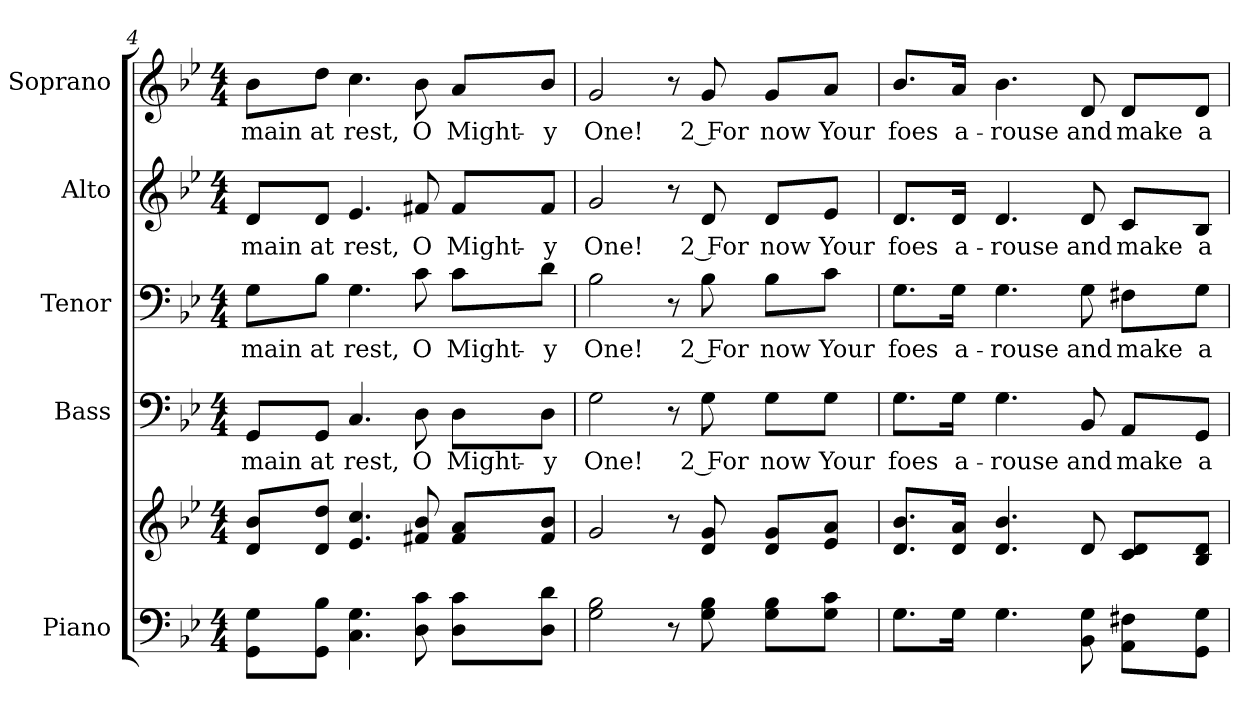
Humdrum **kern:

**kern	**kern	**kern	**text	**kern	**text	**kern	**text	**kern	**text
*part5	*part5	*part4	*part4	*part3	*part3	*part2	*part2	*part1	*part1
*staff6	*staff5	*staff4	*staff4	*staff3	*staff3	*staff2	*staff2	*staff1	*staff1
*I"Piano	*	*I"Bass	*	*I"Tenor	*	*I"Alto	*	*I"Soprano	*
*I'Pno.	*	*I'B.	*	*I'T.	*	*I'A.	*	*I'S.	*
!!LO:PB:g=z
*clefF4	*clefG2	*clefF4	*	*clefF4	*	*clefG2	*	*clefG2	*
*k[b-e-]	*k[b-e-]	*k[b-e-]	*	*k[b-e-]	*	*k[b-e-]	*	*k[b-e-]	*
*B-:	*B-:	*B-:	*	*B-:	*	*B-:	*	*B-:	*
*M4/4	*M4/4	*M4/4	*	*M4/4	*	*M4/4	*	*M4/4	*
=4	=4	=4	=4	=4	=4	=4	=4	=4	=4
!	!	!	!LO:LY:b:color=#000000	!	!	!	!	!	!
!	!	!	!	!	!LO:LY:b:color=#000000	!	!	!	!
!	!	!	!	!	!	!	!LO:LY:b:color=#000000	!	!
!	!	!	!	!	!	!	!	!	!LO:LY:b:color=#000000
8GGi\ 8Gi\L	8di/ 8b-i/L	8GGi/L	-main	8Gi\L	-main	8di/L	-main	8b-i\L	-main
!	!	!	!LO:LY:b:color=#000000	!	!	!	!	!	!
!	!	!	!	!	!LO:LY:b:color=#000000	!	!	!	!
!	!	!	!	!	!	!	!LO:LY:b:color=#000000	!	!
!	!	!	!	!	!	!	!	!	!LO:LY:b:color=#000000
8GGi\ 8B-i\J	8di/ 8ddi/J	8GGi/J	at	8B-i\J	at	8di/J	at	8ddi\J	at
!	!	!	!LO:LY:b:color=#000000	!	!	!	!	!	!
!	!	!	!	!	!LO:LY:b:color=#000000	!	!	!	!
!	!	!	!	!	!	!	!LO:LY:b:color=#000000	!	!
!	!	!	!	!	!	!	!	!	!LO:LY:b:color=#000000
4.Ci\ 4.Gi	4.e-i/ 4.cci	4.Ci/	rest,	4.Gi\	rest,	4.e-i/	rest,	4.cci\	rest,
!	!	!	!LO:LY:b:color=#000000	!	!	!	!	!	!
!	!	!	!	!	!LO:LY:b:color=#000000	!	!	!	!
!	!	!	!	!	!	!	!LO:LY:b:color=#000000	!	!
!	!	!	!	!	!	!	!	!	!LO:LY:b:color=#000000
8Di\ 8ci	8f#Xi/ 8b-i	8Di\	O	8ci\	O	8f#Xi/	O	8b-i\	O
!	!	!	!LO:LY:b:color=#000000	!	!	!	!	!	!
!	!	!	!	!	!LO:LY:b:color=#000000	!	!	!	!
!	!	!	!	!	!	!	!LO:LY:b:color=#000000	!	!
!	!	!	!	!	!	!	!	!	!LO:LY:b:color=#000000
8Di\ 8ci\L	8f#i/ 8ai/L	8Di\L	Might-	8ci\L	Might-	8f#i/L	Might-	8ai/L	Might-
!	!	!	!LO:LY:b:color=#000000	!	!	!	!	!	!
!	!	!	!	!	!LO:LY:b:color=#000000	!	!	!	!
!	!	!	!	!	!	!	!LO:LY:b:color=#000000	!	!
!	!	!	!	!	!	!	!	!	!LO:LY:b:color=#000000
8Di\ 8di\J	8f#i/ 8b-i/J	8Di\J	-y	8di\J	-y	8f#i/J	-y	8b-i/J	-y
=5	=5	=5	=5	=5	=5	=5	=5	=5	=5
!	!	!	!LO:LY:b:color=#000000	!	!	!	!	!	!
!	!	!	!	!	!LO:LY:b:color=#000000	!	!	!	!
!	!	!	!	!	!	!	!LO:LY:b:color=#000000	!	!
!	!	!	!	!	!	!	!	!	!LO:LY:b:color=#000000
2Gi\ 2B-i	2gi/	2Gi\	One!	2B-i\	One!	2gi/	One!	2gi/	One!
8r	8r	8r	.	8r	.	8r	.	8r	.
!	!	!	!LO:LY:b:color=#000000	!	!	!	!	!	!
!	!	!	!	!	!LO:LY:b:color=#000000	!	!	!	!
!	!	!	!	!	!	!	!LO:LY:b:color=#000000	!	!
!	!	!	!	!	!	!	!	!	!LO:LY:b:color=#000000
8Gi\ 8B-i	8di/ 8gi	8Gi\	2 For	8B-i\	2 For	8di/	2 For	8gi/	2 For
!	!	!	!LO:LY:b:color=#000000	!	!	!	!	!	!
!	!	!	!	!	!LO:LY:b:color=#000000	!	!	!	!
!	!	!	!	!	!	!	!LO:LY:b:color=#000000	!	!
!	!	!	!	!	!	!	!	!	!LO:LY:b:color=#000000
8Gi\ 8B-i\L	8di/ 8gi/L	8Gi\L	now	8B-i\L	now	8di/L	now	8gi/L	now
!	!	!	!LO:LY:b:color=#000000	!	!	!	!	!	!
!	!	!	!	!	!LO:LY:b:color=#000000	!	!	!	!
!	!	!	!	!	!	!	!LO:LY:b:color=#000000	!	!
!	!	!	!	!	!	!	!	!	!LO:LY:b:color=#000000
8Gi\ 8ci\J	8e-i/ 8ai/J	8Gi\J	Your	8ci\J	Your	8e-i/J	Your	8ai/J	Your
=6	=6	=6	=6	=6	=6	=6	=6	=6	=6
*	*^	*	*	*	*	*	*	*	*
!	!	!	!	!LO:LY:b:color=#000000	!	!	!	!	!	!
!	!	!	!	!	!	!LO:LY:b:color=#000000	!	!	!	!
!	!	!	!	!	!	!	!	!LO:LY:b:color=#000000	!	!
!	!	!	!	!	!	!	!	!	!	!LO:LY:b:color=#000000
8.Gi\L	8.di/ 8.b-i/L	2ryy	8.Gi\L	foes	8.Gi\L	foes	8.di/L	foes	8.b-i/L	foes
!	!	!	!	!LO:LY:b:color=#000000	!	!	!	!	!	!
!	!	!	!	!	!	!LO:LY:b:color=#000000	!	!	!	!
!	!	!	!	!	!	!	!	!LO:LY:b:color=#000000	!	!
!	!	!	!	!	!	!	!	!	!	!LO:LY:b:color=#000000
16Gi\Jk	16di/ 16ai/Jk	.	16Gi\Jk	a-	16Gi\Jk	a-	16di/Jk	a-	16ai/Jk	a-
!	!	!	!	!LO:LY:b:color=#000000	!	!	!	!	!	!
!	!	!	!	!	!	!LO:LY:b:color=#000000	!	!	!	!
!	!	!	!	!	!	!	!	!LO:LY:b:color=#000000	!	!
!	!	!	!	!	!	!	!	!	!	!LO:LY:b:color=#000000
4.Gi\	4.di/ 4.b-i	.	4.Gi\	-rouse	4.Gi\	-rouse	4.di/	-rouse	4.b-i\	-rouse
.	.	4ryy	.	.	.	.	.	.	.	.
!	!	!	!	!LO:LY:b:color=#000000	!	!	!	!	!	!
!	!	!	!	!	!	!LO:LY:b:color=#000000	!	!	!	!
!	!	!	!	!	!	!	!	!LO:LY:b:color=#000000	!	!
!	!	!	!	!	!	!	!	!	!	!LO:LY:b:color=#000000
8BB-i\ 8Gi	8di/	.	8BB-i/	and	8Gi\	and	8di/	and	8di/	and
!	!	!	!	!LO:LY:b:color=#000000	!	!	!	!	!	!
!	!	!	!	!	!	!LO:LY:b:color=#000000	!	!	!	!
!	!	!	!	!	!	!	!	!LO:LY:b:color=#000000	!	!
!	!	!	!	!	!	!	!	!	!	!LO:LY:b:color=#000000
8AAi\ 8F#Xi\L	8ci/ 8di/L	8ryy	8AAi/L	make	8F#Xi\L	make	8ci/L	make	8di/L	make
!	!	!	!	!LO:LY:b:color=#000000	!	!	!	!	!	!
!	!	!	!	!	!	!LO:LY:b:color=#000000	!	!	!	!
!	!	!	!	!	!	!	!	!LO:LY:b:color=#000000	!	!
!	!	!	!	!	!	!	!	!	!	!LO:LY:b:color=#000000
8GGi\ 8Gi\J	8B-i/ 8di/J	8ryy	8GGi/J	a	8Gi\J	a	8B-i/J	a	8di/J	a
*	*v	*v	*	*	*	*	*	*	*	*
=	=	=	=	=	=	=	=	=	=
*-	*-	*-	*-	*-	*-	*-	*-	*-	*-
